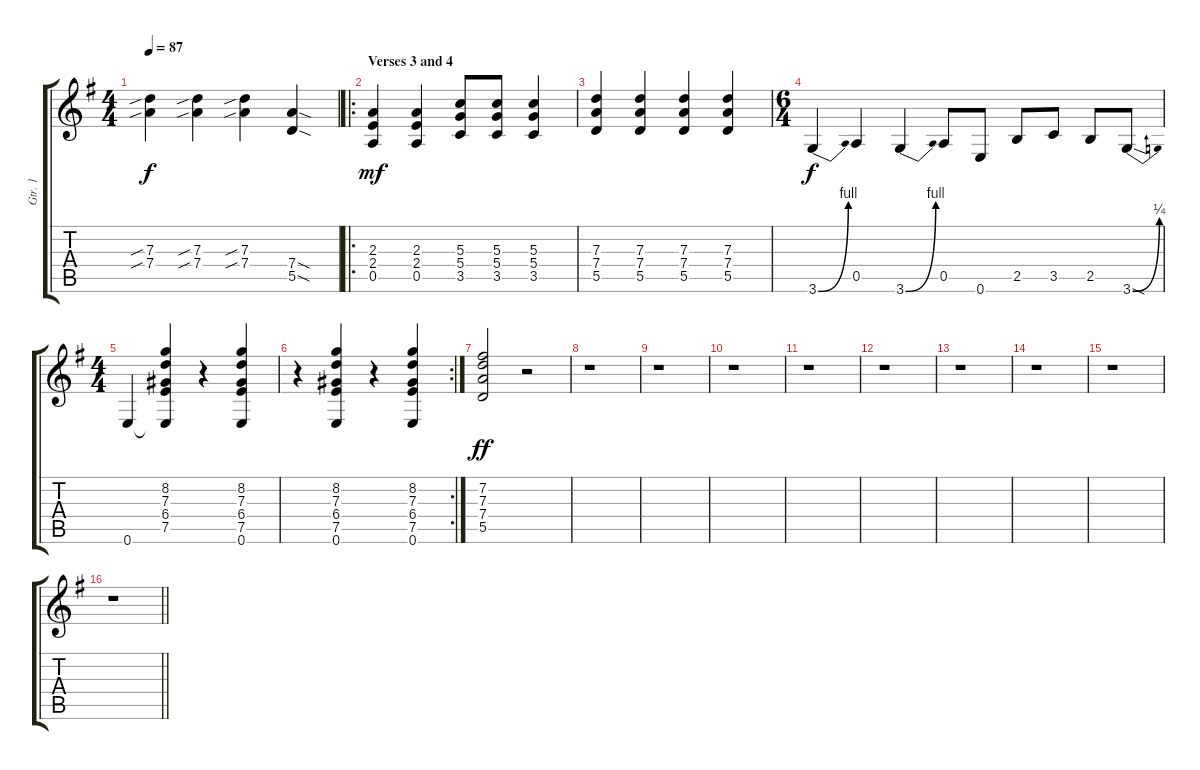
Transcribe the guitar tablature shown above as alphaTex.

\track ("Gtr. 1" "Gtr. 1") {instrument electricguitarclean}
\staff {score tabs}
\tuning (E4 B3 G3 D3 A2 E2) {hide}
\ts (4 4)
\tempo 87
\clef g2
\ks g
(7.3{sib} 7.4{sib}).4{dy f} (7.3{sib} 7.4{sib}).4 (7.3{sib} 7.4{sib}).4 (7.4{sod} 5.5{sod}).4 |
\ro
\section ("" "Verses 3 and 4")
(2.3 2.4 0.5).4{dy mf} (2.3 2.4 0.5).4 (5.3 5.4 3.5).8 (5.3 5.4 3.5).8 (5.3 5.4 3.5).4 |
(7.3 7.4 5.5).4 (7.3 7.4 5.5).4 (7.3 7.4 5.5).4 (7.3 7.4 5.5).4 |
\ts (6 4)
3.6{be (bend 0 0 60 4)}.4{dy f} 0.5.4 3.6{be (bend 0 0 60 4)}.4 0.5.8 0.6.8 2.5.8 3.5.8 2.5.8 3.6{be (bend 0 0 60 1) sod}.8 |
\ts (4 4)
0.6.4 (8.2 7.3 6.4 7.5 0.6{t}).4 r.4 (8.2 7.3 6.4 7.5 0.6).4 |
\rc 2
r.4 (8.2 7.3 6.4 7.5 0.6).4 r.4 (8.2 7.3 6.4 7.5 0.6).4 |
(7.2 7.3 7.4 5.5).2{dy ff} r.2 |
r.1 |
r.1 |
r.1 |
r.1 |
r.1 |
r.1 |
r.1 |
r.1 |
\barLineRight lightlight
r.1
